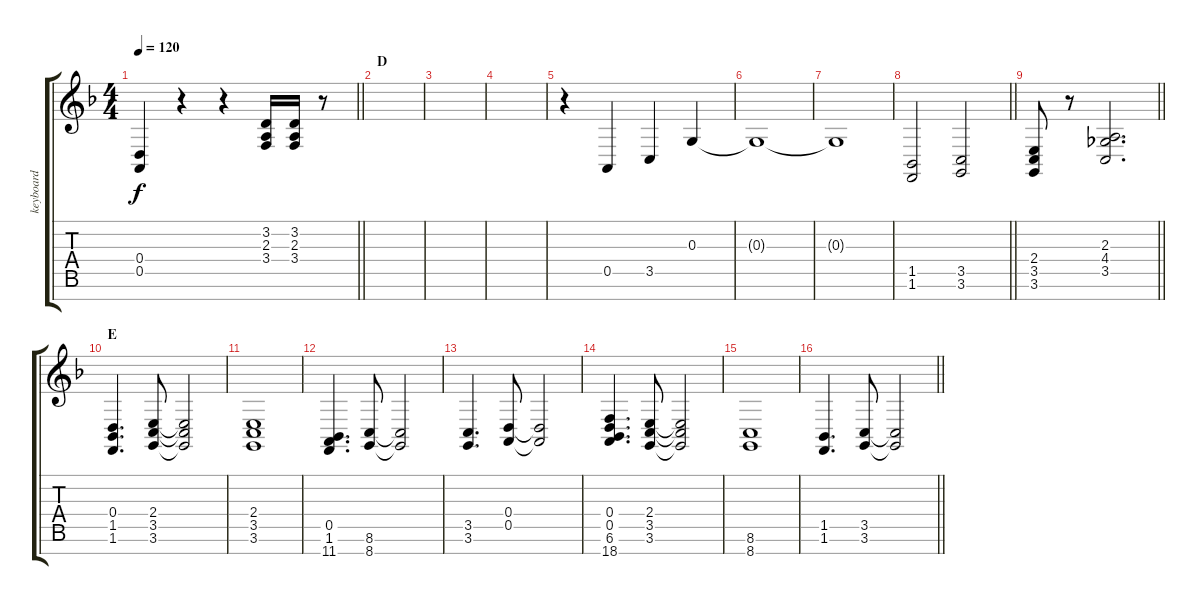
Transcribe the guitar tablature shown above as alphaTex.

\track ("keyboard" "keyboard") {instrument electricgrandpiano}
\staff {score tabs}
\tuning (E4 B3 G3 D3 A2 E2 B1) {hide}
\ts (4 4)
\tempo 120
\clef g2
\barLineRight lightlight
\ks f
(0.4{t} 0.5{t}).4{dy f} r.4 r.4 (3.2 2.3 3.4).16 (3.2 2.3 3.4).16 r.8 |
\section ("" "D")
|
|
|
r.4 0.5.4 3.5.4 0.3.4 |
0.3{t}.1 |
0.3{t}.1 |
\barLineRight lightlight
(1.5 1.6).2 (3.5 3.6).2 |
\barLineRight lightlight
(2.4 3.5 3.6).8 r.8 (2.3 4.4 3.5).2{d} |
\section ("" "E")
(0.4 1.5 1.6).4{d} (2.4 3.5 3.6).8 (2.4{t} 3.5{t} 3.6{t}).2 |
(2.4 3.5 3.6).1 |
(0.5 1.6 11.7).4{d} (8.6 8.7).8 (8.6{t} 8.7{t}).2 |
(3.5 3.6).4{d} (0.4 0.5).8 (0.4{t} 0.5{t}).2 |
(0.4 0.5 6.6 18.7).4{d} (2.4 3.5 3.6).8 (2.4{t} 3.5{t} 3.6{t}).2 |
(8.6 8.7).1 |
\barLineRight lightlight
(1.5 1.6).4{d} (3.5 3.6).8 (3.5{t} 3.6{t}).2
